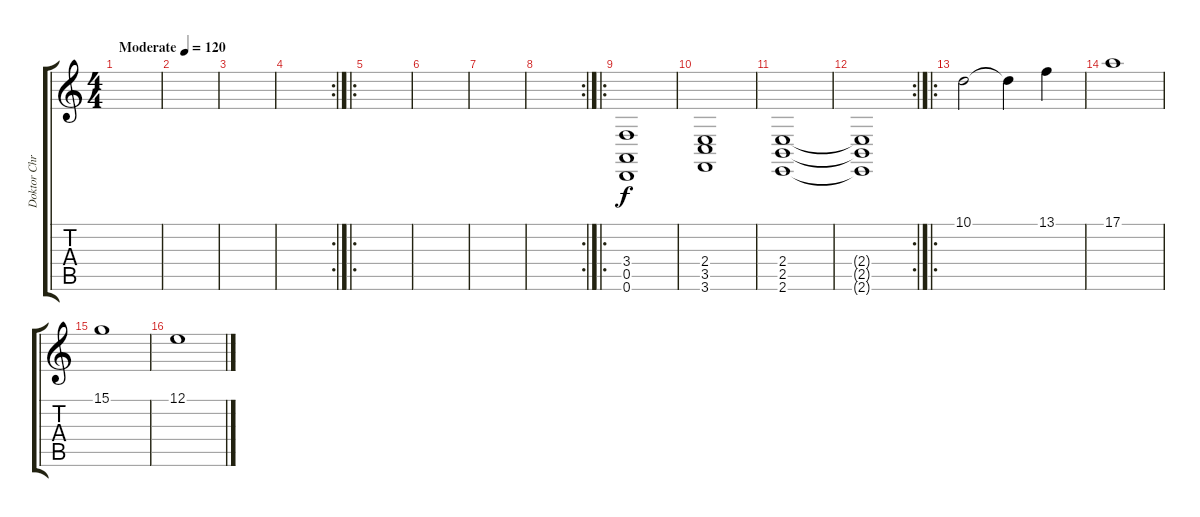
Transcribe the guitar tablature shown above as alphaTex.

\track ("Doktor Christian \"Flake\" Lorenz (Keyboar" "Doktor Chr") {instrument stringensemble1}
\staff {score tabs}
\tuning (E4 B3 G3 D3 A2 D2) {hide}
\ts (4 4)
\tempo (120 "Moderate")
\clef g2
\ks c
|
|
|
\rc 2
|
\ro
|
|
|
\rc 2
|
\ro
(3.4 0.5 0.6).1 |
(2.4 3.5 3.6).1 |
(2.4 2.5 2.6).1 |
\rc 2
(2.4{t} 2.5{t} 2.6{t}).1 |
\ro
10.1.2{instrument stringensemble1} 10.1{t}.4 13.1.4 |
17.1.1 |
15.1.1 |
12.1.1
